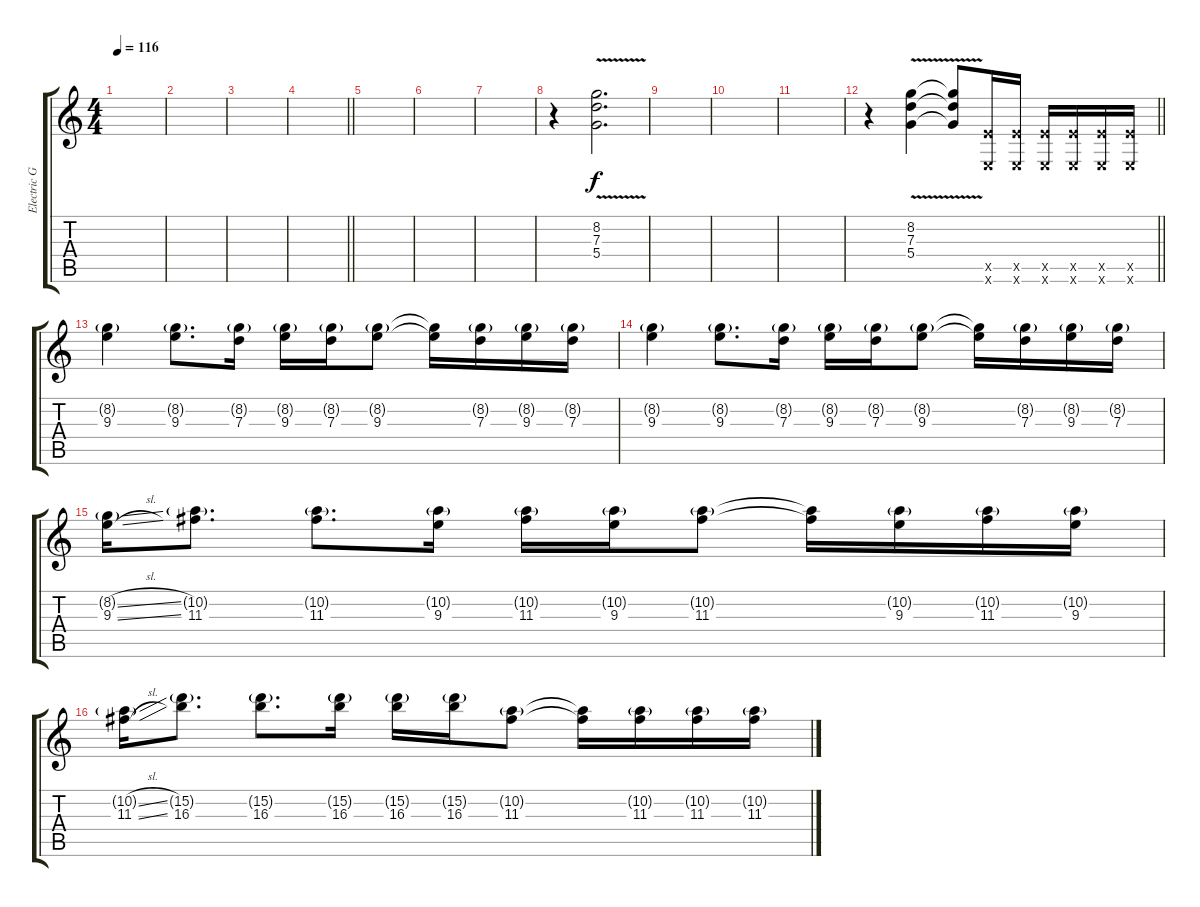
\track ("Electric Guitar FX" "Electric G") {instrument distortionguitar}
\staff {score tabs}
\tuning (E4 B3 G3 D3 A2 E2) {hide}
\ts (4 4)
\tempo 116
\clef g2
\ks c
|
|
|
\barLineRight lightlight
|
|
|
|
r.4 (8.2{v} 7.3{v} 5.4{v}).2{d} |
|
|
|
\barLineRight lightlight
r.4 (8.2{v} 7.3{v} 5.4{v}).4 (8.2{t} 7.3{t} 5.4{t}).8 (7.5{x} 0.6{x}).16 (7.5{x} 0.6{x}).16 (7.5{x} 0.6{x}).16 (7.5{x} 0.6{x}).16 (7.5{x} 0.6{x}).16 (7.5{x} 0.6{x}).16 |
(8.2{g} 9.3).4 (8.2{g} 9.3).8{d} (8.2{g} 7.3).16 (8.2{g} 9.3).16 (8.2{g} 7.3).16 (8.2{g} 9.3).8 (8.2{t} 9.3{t}).16 (8.2{g} 7.3).16 (8.2{g} 9.3).16 (8.2{g} 7.3).16 |
(8.2{g} 9.3).4 (8.2{g} 9.3).8{d} (8.2{g} 7.3).16 (8.2{g} 9.3).16 (8.2{g} 7.3).16 (8.2{g} 9.3).8 (8.2{t} 9.3{t}).16 (8.2{g} 7.3).16 (8.2{g} 9.3).16 (8.2{g} 7.3).16 |
(8.2{sl g} 9.3{sl}).16 (10.2{g} 11.3).8{d} (10.2{g} 11.3).8{d} (10.2{g} 9.3).16 (10.2{g} 11.3).16 (10.2{g} 9.3).16 (10.2{g} 11.3).8 (10.2{t} 11.3{t}).16 (10.2{g} 9.3).16 (10.2{g} 11.3).16 (10.2{g} 9.3).16 |
(10.2{sl g} 11.3{sl}).16 (15.2{g} 16.3).8{d} (15.2{g} 16.3).8{d} (15.2{g} 16.3).16 (15.2{g} 16.3).16 (15.2{g} 16.3).16 (10.2{g} 11.3).8 (10.2{t} 11.3{t}).16 (10.2{g} 11.3).16 (10.2{g} 11.3).16 (10.2{g} 11.3).16
